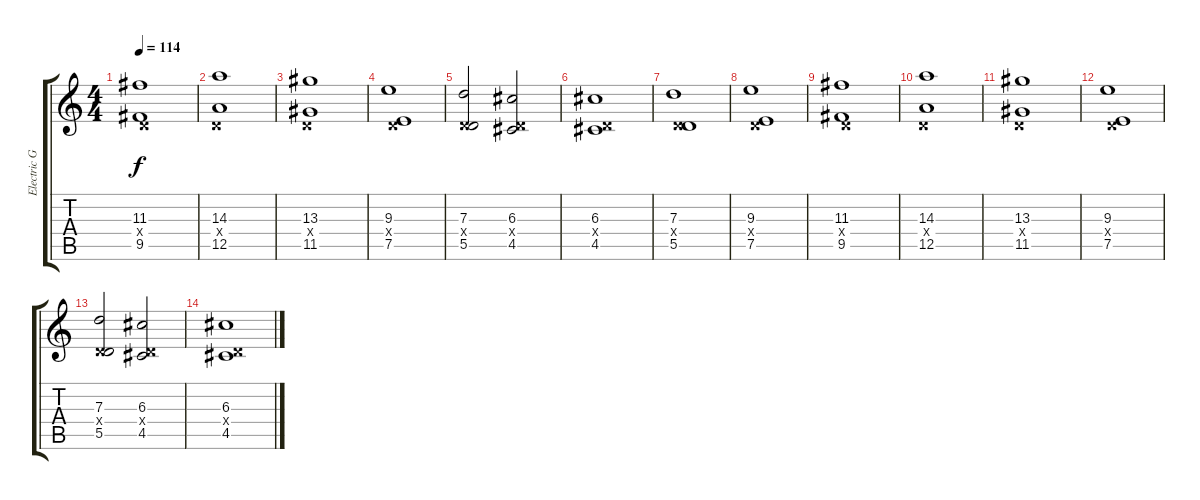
\track ("Electric Guitar" "Electric G") {instrument distortionguitar}
\staff {score tabs}
\tuning (E4 B3 G3 D3 A2 E2) {hide}
\ts (4 4)
\tempo 114
\clef g2
\ks c
(11.3 0.4{x} 9.5).1{dy f} |
(14.3 0.4{x} 12.5).1 |
(13.3 0.4{x} 11.5).1 |
(9.3 0.4{x} 7.5).1 |
(7.3 0.4{x} 5.5).2 (6.3 0.4{x} 4.5).2 |
(6.3 0.4{x} 4.5).1 |
(7.3 0.4{x} 5.5).1 |
(9.3 0.4{x} 7.5).1 |
(11.3 0.4{x} 9.5).1 |
(14.3 0.4{x} 12.5).1 |
(13.3 0.4{x} 11.5).1 |
(9.3 0.4{x} 7.5).1 |
(7.3 0.4{x} 5.5).2 (6.3 0.4{x} 4.5).2 |
(6.3 0.4{x} 4.5).1
